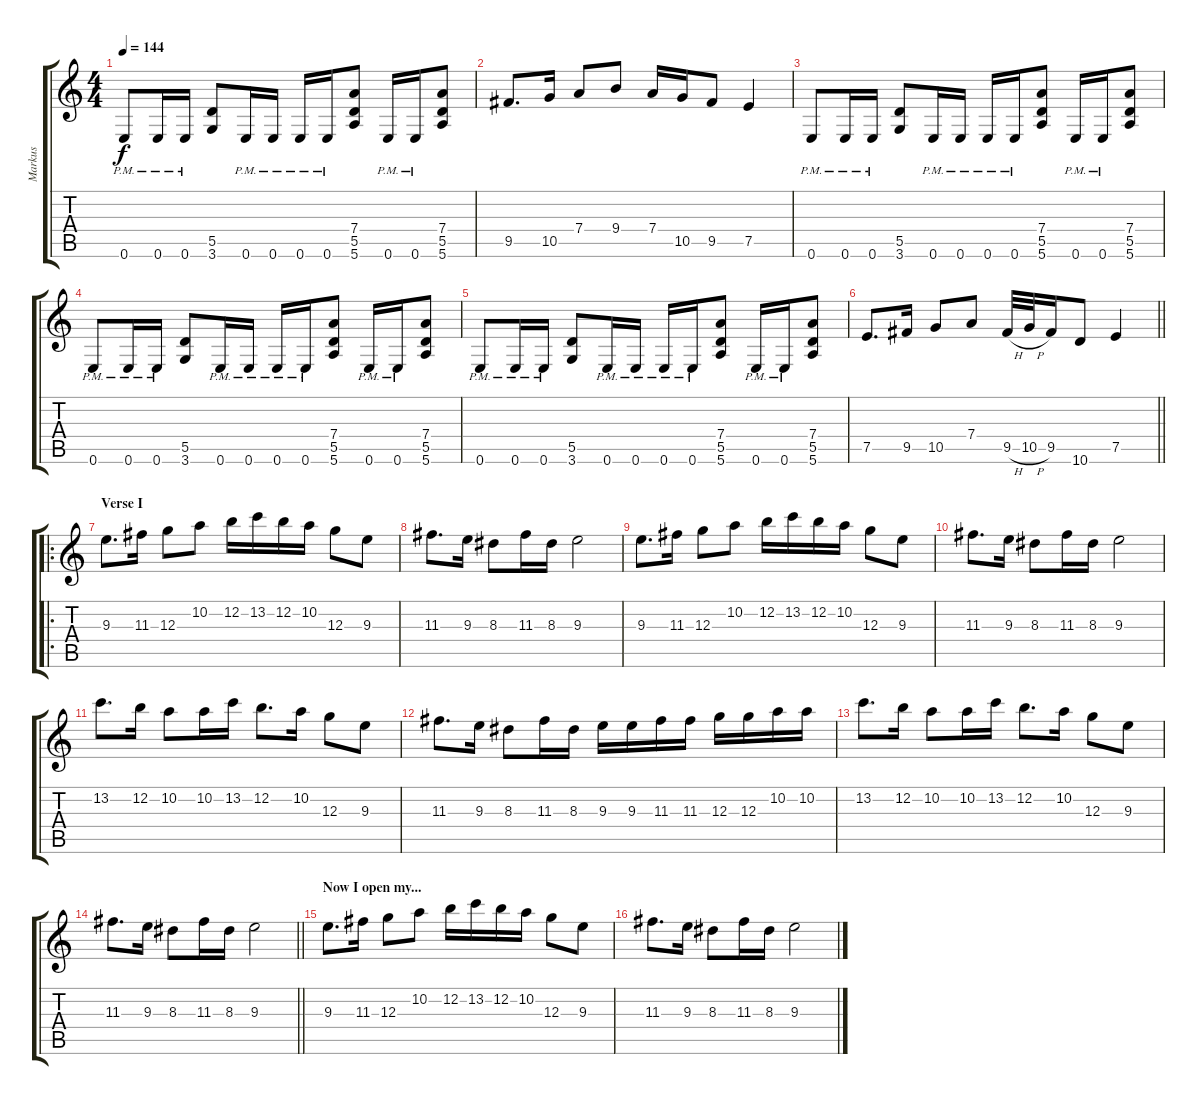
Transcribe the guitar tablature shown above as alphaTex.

\track ("Markus" "Markus") {instrument distortionguitar}
\staff {score tabs}
\tuning (E4 B3 G3 D3 A2 E2) {hide}
\ts (4 4)
\tempo 144
\clef g2
\ks c
0.6{pm}.8{dy f} 0.6{pm}.16 0.6{pm}.16 (5.5 3.6).8 0.6{pm}.16 0.6{pm}.16 0.6{pm}.16 0.6{pm}.16 (7.4 5.5 5.6).8 0.6{pm}.16 0.6{pm}.16 (7.4 5.5 5.6).8 |
9.5.8{d} 10.5.16 7.4.8 9.4.8 7.4.16 10.5.16 9.5.8 7.5.4 |
0.6{pm}.8 0.6{pm}.16 0.6{pm}.16 (5.5 3.6).8 0.6{pm}.16 0.6{pm}.16 0.6{pm}.16 0.6{pm}.16 (7.4 5.5 5.6).8 0.6{pm}.16 0.6{pm}.16 (7.4 5.5 5.6).8 |
0.6{pm}.8 0.6{pm}.16 0.6{pm}.16 (5.5 3.6).8 0.6{pm}.16 0.6{pm}.16 0.6{pm}.16 0.6{pm}.16 (7.4 5.5 5.6).8 0.6{pm}.16 0.6{pm}.16 (7.4 5.5 5.6).8 |
0.6{pm}.8 0.6{pm}.16 0.6{pm}.16 (5.5 3.6).8 0.6{pm}.16 0.6{pm}.16 0.6{pm}.16 0.6{pm}.16 (7.4 5.5 5.6).8 0.6{pm}.16 0.6{pm}.16 (7.4 5.5 5.6).8 |
\barLineRight lightlight
7.5.8{d} 9.5.16 10.5.8 7.4.8 9.5{h}.32 10.5{h}.32 9.5.16 10.6.8 7.5.4 |
\ro
\section ("" "Verse I")
9.3.8{d} 11.3.16 12.3.8 10.2.8 12.2.16 13.2.16 12.2.16 10.2.16 12.3.8 9.3.8 |
11.3.8{d} 9.3.16 8.3.8 11.3.16 8.3.16 9.3.2 |
9.3.8{d} 11.3.16 12.3.8 10.2.8 12.2.16 13.2.16 12.2.16 10.2.16 12.3.8 9.3.8 |
11.3.8{d} 9.3.16 8.3.8 11.3.16 8.3.16 9.3.2 |
13.2.8{d} 12.2.16 10.2.8 10.2.16 13.2.16 12.2.8{d} 10.2.16 12.3.8 9.3.8 |
11.3.8{d} 9.3.16 8.3.8 11.3.16 8.3.16 9.3.16 9.3.16 11.3.16 11.3.16 12.3.16 12.3.16 10.2.16 10.2.16 |
13.2.8{d} 12.2.16 10.2.8 10.2.16 13.2.16 12.2.8{d} 10.2.16 12.3.8 9.3.8 |
\barLineRight lightlight
11.3.8{d} 9.3.16 8.3.8 11.3.16 8.3.16 9.3.2 |
\section ("" "Now I open my...")
9.3.8{d} 11.3.16 12.3.8 10.2.8 12.2.16 13.2.16 12.2.16 10.2.16 12.3.8 9.3.8 |
11.3.8{d} 9.3.16 8.3.8 11.3.16 8.3.16 9.3.2
